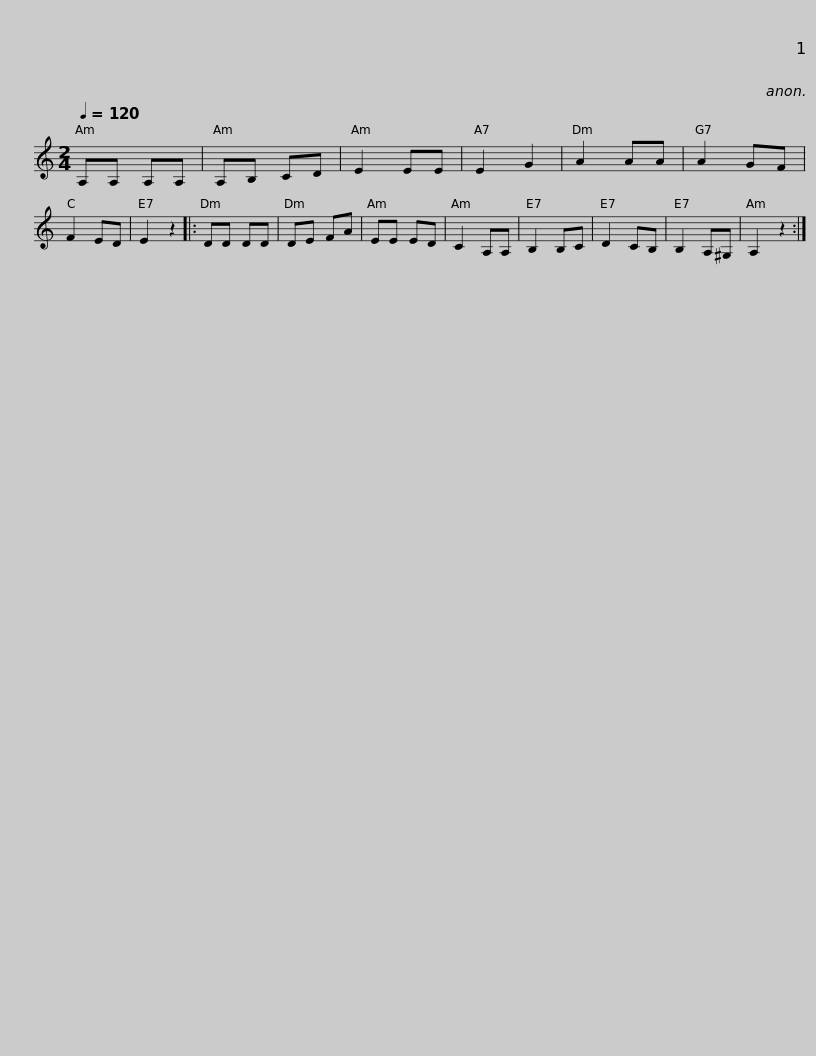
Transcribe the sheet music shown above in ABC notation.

X:1
L:1/8
Q:1/4=120
M:2/4
I:linebreak $
K:C
V:1 treble
V:1
 A,A, A,A, | A,B, CD | E2 EE | E2 G2 | A2 AA | %5
 A2 GF | F2 ED | E2 z2 |: DD DD | DE FA | %10
 EE ED |$ C2 A,A, | B,2 B,C | D2 CB, | B,2 A,^G, | %15
 A,2 z2 :| %16
